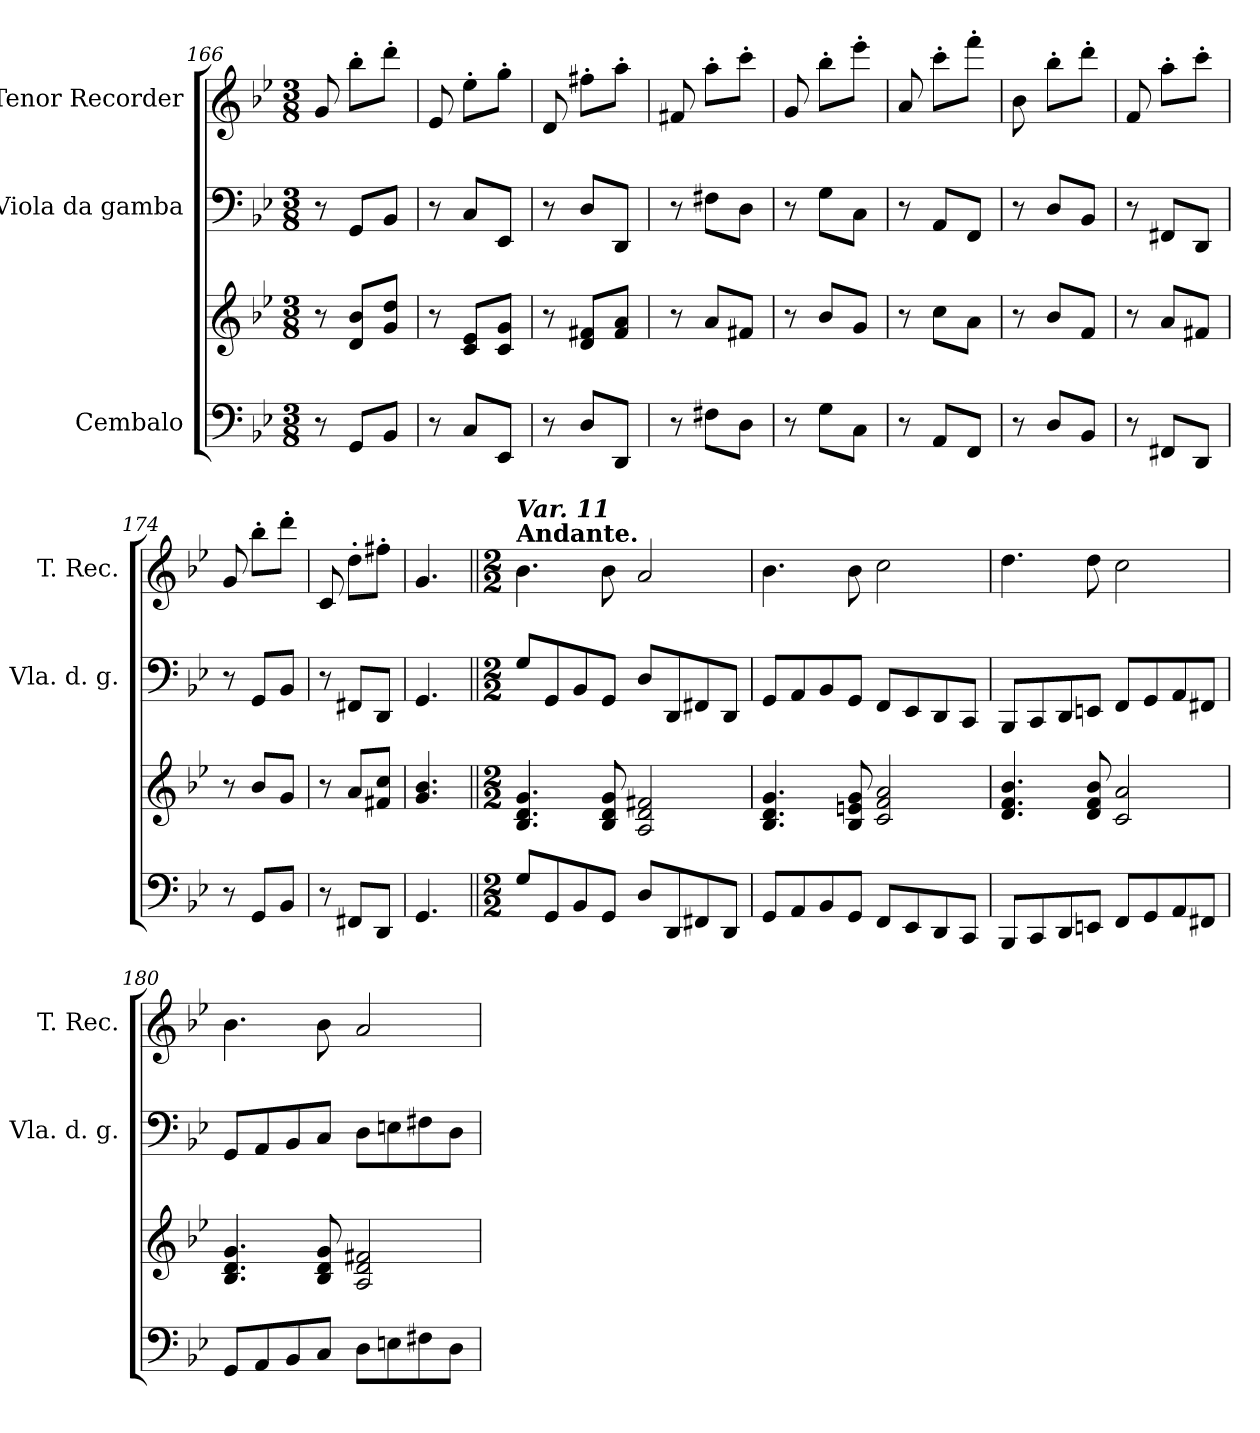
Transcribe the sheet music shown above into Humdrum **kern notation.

**kern	**kern	**kern	**kern
*part3	*part3	*part2	*part1
*staff4	*staff3	*staff2	*staff1
*I"Cembalo	*	*I"Viola da gamba	*I"Tenor Recorder
*	*	*I'Vla. d. g.	*I'T. Rec.
*clefF4	*clefG2	*clefF4	*clefG2
*k[b-e-]	*k[b-e-]	*k[b-e-]	*k[b-e-]
*M3/8	*M3/8	*M3/8	*M3/8
=166	=166	=166	=166
8r	8r	8r	8g/
8GG/L	8d/ 8b-/L	8GG/L	8bb-'\L
8BB-/J	8g/ 8dd/J	8BB-/J	8ddd'\J
=167	=167	=167	=167
8r	8r	8r	8e-/
8C/L	8c/ 8e-/L	8C/L	8ee-'\L
8EE-/J	8c/ 8g/J	8EE-/J	8gg'\J
!!LO:LB:g=z
=168	=168	=168	=168
8r	8r	8r	8d/
8D/L	8d/ 8f#X/L	8D/L	8ff#X'\L
8DD/J	8f#/ 8a/J	8DD/J	8aa'\J
=169	=169	=169	=169
8r	8r	8r	8f#X/
8F#X\L	8a/L	8F#X\L	8aa'\L
8D\J	8f#X/J	8D\J	8ccc'\J
=170	=170	=170	=170
8r	8r	8r	8g/
8G\L	8b-/L	8G\L	8bb-'\L
8C\J	8g/J	8C\J	8eee-'\J
=171	=171	=171	=171
8r	8r	8r	8a/
8AA/L	8cc\L	8AA/L	8ccc'\L
8FF/J	8a\J	8FF/J	8fff'\J
=172	=172	=172	=172
8r	8r	8r	8b-\
8D/L	8b-/L	8D/L	8bb-'\L
8BB-/J	8f/J	8BB-/J	8ddd'\J
=173	=173	=173	=173
8r	8r	8r	8f/
8FF#X/L	8a/L	8FF#X/L	8aa'\L
8DD/J	8f#X/J	8DD/J	8ccc'\J
=174	=174	=174	=174
8r	8r	8r	8g/
8GG/L	8b-/L	8GG/L	8bb-'\L
8BB-/J	8g/J	8BB-/J	8ddd'\J
=175	=175	=175	=175
8r	8r	8r	8c/
8FF#X/L	8a/L	8FF#X/L	8dd'\L
8DD/J	8f#X/ 8cc/J	8DD/J	8ff#X'\J
=176	=176	=176	=176
4.GG/	4.g/ 4.b-/	4.GG/	4.g/
!!LO:LB:g=z
=177||	=177||	=177||	=177||
*M2/2	*M2/2	*M2/2	*M2/2
*	*	*	*MM72
!	!	!	!LO:TX:a:B:t=Andante.
!	!	!	!LO:TX:a:Bi:t=Var. 11
8G/L	4.B-/ 4.d/ 4.g/	8G/L	4.b-\
8GG/	.	8GG/	.
8BB-/	.	8BB-/	.
8GG/J	8B-/ 8d/ 8g/	8GG/J	8b-\
8D/L	2A/ 2d/ 2f#X/	8D/L	2a/
8DD/	.	8DD/	.
8FF#X/	.	8FF#X/	.
8DD/J	.	8DD/J	.
=178	=178	=178	=178
8GG/L	4.B-/ 4.d/ 4.g/	8GG/L	4.b-\
8AA/	.	8AA/	.
8BB-/	.	8BB-/	.
8GG/J	8B-/ 8en/ 8g/	8GG/J	8b-\
8FF/L	2c/ 2f/ 2a/	8FF/L	2cc\
8EE-/	.	8EE-/	.
8DD/	.	8DD/	.
8CC/J	.	8CC/J	.
=179	=179	=179	=179
8BBB-/L	4.d/ 4.f/ 4.b-/	8BBB-/L	4.dd\
8CC/	.	8CC/	.
8DD/	.	8DD/	.
8EEn/J	8d/ 8f/ 8b-/	8EEn/J	8dd\
8FF/L	2c/ 2a/	8FF/L	2cc\
8GG/	.	8GG/	.
8AA/	.	8AA/	.
8FF#X/J	.	8FF#X/J	.
=180	=180	=180	=180
8GG/L	4.B-/ 4.d/ 4.g/	8GG/L	4.b-\
8AA/	.	8AA/	.
8BB-/	.	8BB-/	.
8C/J	8B-/ 8d/ 8g/	8C/J	8b-\
8D\L	2A/ 2d/ 2f#X/	8D\L	2a/
8En\	.	8En\	.
8F#X\	.	8F#X\	.
8D\J	.	8D\J	.
=	=	=	=
*-	*-	*-	*-
